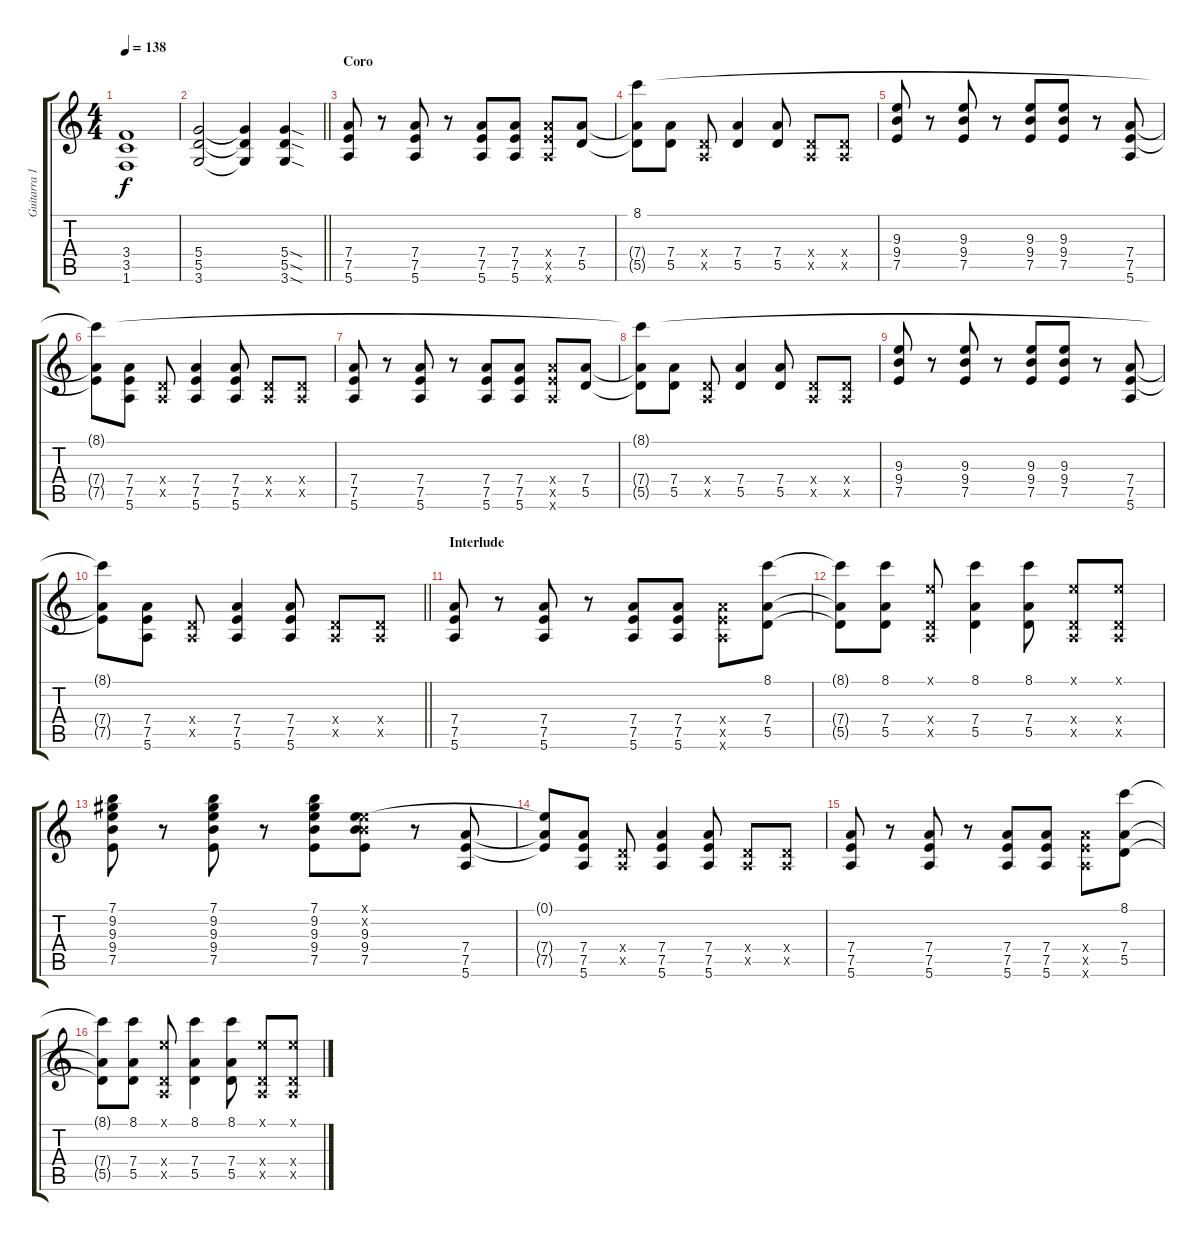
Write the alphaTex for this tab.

\track ("Guitarra 1" "Guitarra 1") {instrument acousticguitarsteel}
\staff {score tabs}
\tuning (E4 B3 G3 D3 A2 E2) {hide}
\ts (4 4)
\tempo 138
\clef g2
\ks c
(3.4 3.5 1.6).1{dy f} |
\barLineRight lightlight
(5.4 5.5 3.6).2 (5.4{t} 5.5{t} 3.6{t}).4 (5.4{sod} 5.5{sod} 3.6{sod}).4 |
\section ("" "Coro")
(7.4 7.5 5.6).8 r.8 (7.4 7.5 5.6).8 r.8 (7.4 7.5 5.6).8 (7.4 7.5 5.6).8 (7.4{x} 7.5{x} 5.6{x}).8 (7.4 5.5).8 |
(8.1 7.4{t} 5.5{t}).8 (7.4 5.5).8 (0.4{x} 0.5{x}).8 (7.4 5.5).4 (7.4 5.5).8 (0.4{x} 0.5{x}).8 (0.4{x} 0.5{x}).8 |
(9.3 9.4 7.5).8 r.8 (9.3 9.4 7.5).8 r.8 (9.3 9.4 7.5).8 (9.3 9.4 7.5).8 r.8 (7.4 7.5 5.6).8 |
(8.1{t} 7.4{t} 7.5{t}).8 (7.4 7.5 5.6).8 (0.4{x} 0.5{x}).8 (7.4 7.5 5.6).4 (7.4 7.5 5.6).8 (0.4{x} 0.5{x}).8 (0.4{x} 0.5{x}).8 |
(7.4 7.5 5.6).8 r.8 (7.4 7.5 5.6).8 r.8 (7.4 7.5 5.6).8 (7.4 7.5 5.6).8 (7.4{x} 7.5{x} 5.6{x}).8 (7.4 5.5).8 |
(8.1{t} 7.4{t} 5.5{t}).8 (7.4 5.5).8 (0.4{x} 0.5{x}).8 (7.4 5.5).4 (7.4 5.5).8 (0.4{x} 0.5{x}).8 (0.4{x} 0.5{x}).8 |
(9.3 9.4 7.5).8 r.8 (9.3 9.4 7.5).8 r.8 (9.3 9.4 7.5).8 (9.3 9.4 7.5).8 r.8 (7.4 7.5 5.6).8 |
\barLineRight lightlight
(8.1{t} 7.4{t} 7.5{t}).8 (7.4 7.5 5.6).8 (0.4{x} 0.5{x}).8 (7.4 7.5 5.6).4 (7.4 7.5 5.6).8 (0.4{x} 0.5{x}).8 (0.4{x} 0.5{x}).8 |
\section ("" "Interlude")
(7.4 7.5 5.6).8 r.8 (7.4 7.5 5.6).8 r.8 (7.4 7.5 5.6).8 (7.4 7.5 5.6).8 (7.4{x} 7.5{x} 5.6{x}).8 (8.1 7.4 5.5).8 |
(8.1{t} 7.4{t} 5.5{t}).8 (8.1 7.4 5.5).8 (0.1{x} 0.4{x} 0.5{x}).8 (8.1 7.4 5.5).4 (8.1 7.4 5.5).8 (0.1{x} 0.4{x} 0.5{x}).8 (0.1{x} 0.4{x} 0.5{x}).8 |
(7.1 9.2 9.3 9.4 7.5).8 r.8 (7.1 9.2 9.3 9.4 7.5).8 r.8 (7.1 9.2 9.3 9.4 7.5).8 (0.1{x} 0.2{x} 9.3 9.4 7.5).8 r.8 (7.4 7.5 5.6).8 |
(0.1{t} 7.4{t} 7.5{t}).8 (7.4 7.5 5.6).8 (0.4{x} 0.5{x}).8 (7.4 7.5 5.6).4 (7.4 7.5 5.6).8 (0.4{x} 0.5{x}).8 (0.4{x} 0.5{x}).8 |
(7.4 7.5 5.6).8 r.8 (7.4 7.5 5.6).8 r.8 (7.4 7.5 5.6).8 (7.4 7.5 5.6).8 (7.4{x} 7.5{x} 5.6{x}).8 (8.1 7.4 5.5).8 |
(8.1{t} 7.4{t} 5.5{t}).8 (8.1 7.4 5.5).8 (0.1{x} 0.4{x} 0.5{x}).8 (8.1 7.4 5.5).4 (8.1 7.4 5.5).8 (0.1{x} 0.4{x} 0.5{x}).8 (0.1{x} 0.4{x} 0.5{x}).8
